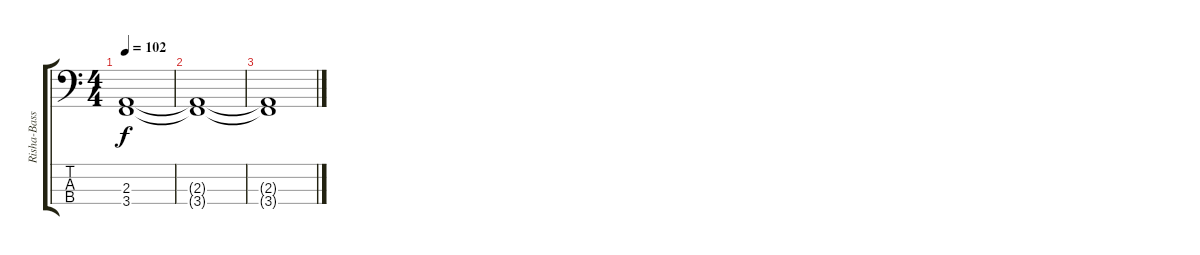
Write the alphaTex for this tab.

\track ("Risha-Bass" "Risha-Bass") {instrument electricbassfinger}
\staff {score tabs}
\tuning (F2 C2 G1 D1) {hide}
\ts (4 4)
\tempo 102
\clef f4
\ks c
(2.3 3.4).1{dy f} |
(2.3{t} 3.4{t}).1 |
(2.3{t} 3.4{t}).1
